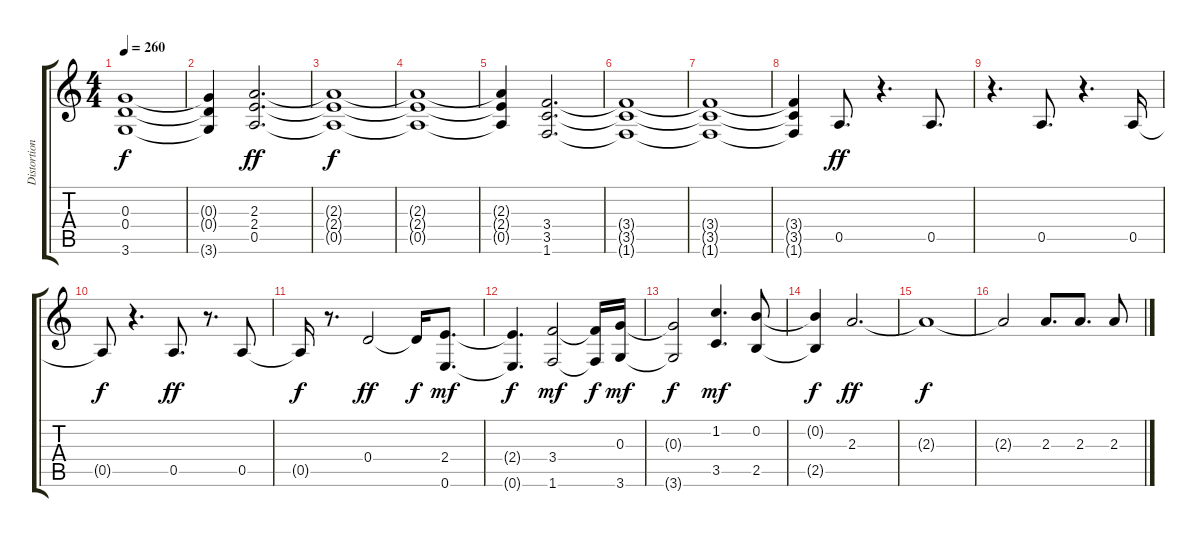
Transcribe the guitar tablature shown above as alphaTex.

\track ("Distortion Guitar" "Distortion") {instrument distortionguitar}
\staff {score tabs}
\tuning (E4 B3 G3 D3 A2 E2) {hide}
\ts (4 4)
\tempo 260
\clef g2
\ks c
(0.3{t} 0.4{t} 3.6{t}).1{dy f} |
(0.3{t} 0.4{t} 3.6{t}).4 (2.3 2.4 0.5).2{d dy ff} |
(2.3{t} 2.4{t} 0.5{t}).1{dy f} |
(2.3{t} 2.4{t} 0.5{t}).1 |
(2.3{t} 2.4{t} 0.5{t}).4 (3.4 3.5 1.6).2{d} |
(3.4{t} 3.5{t} 1.6{t}).1 |
(3.4{t} 3.5{t} 1.6{t}).1 |
(3.4{t} 3.5{t} 1.6{t}).4 0.5.8{d dy ff} r.4{d} 0.5.8{d} |
r.4{d} 0.5.8{d} r.4{d} 0.5.16 |
0.5{t}.8{dy f} r.4{d} 0.5.8{d dy ff} r.8{d} 0.5.8 |
0.5{t}.16{dy f} r.8{d} 0.4.2{dy ff} 0.4{t}.16{dy f} (2.4 0.6).8{d dy mf} |
(2.4{t} 0.6{t}).4{d dy f} (3.4 1.6).2{dy mf} (3.4{t} 1.6{t}).16{dy f} (0.3 3.6).16{dy mf} |
(0.3{t} 3.6{t}).2{dy f} (1.2 3.5).4{d dy mf} (0.2 2.5).8 |
(0.2{t} 2.5{t}).4{dy f} 2.3.2{d dy ff volume 14} |
2.3{t}.1{dy f} |
2.3{t}.2 2.3.8{d volume 9} 2.3.8{d volume 9} 2.3.8{volume 9}
